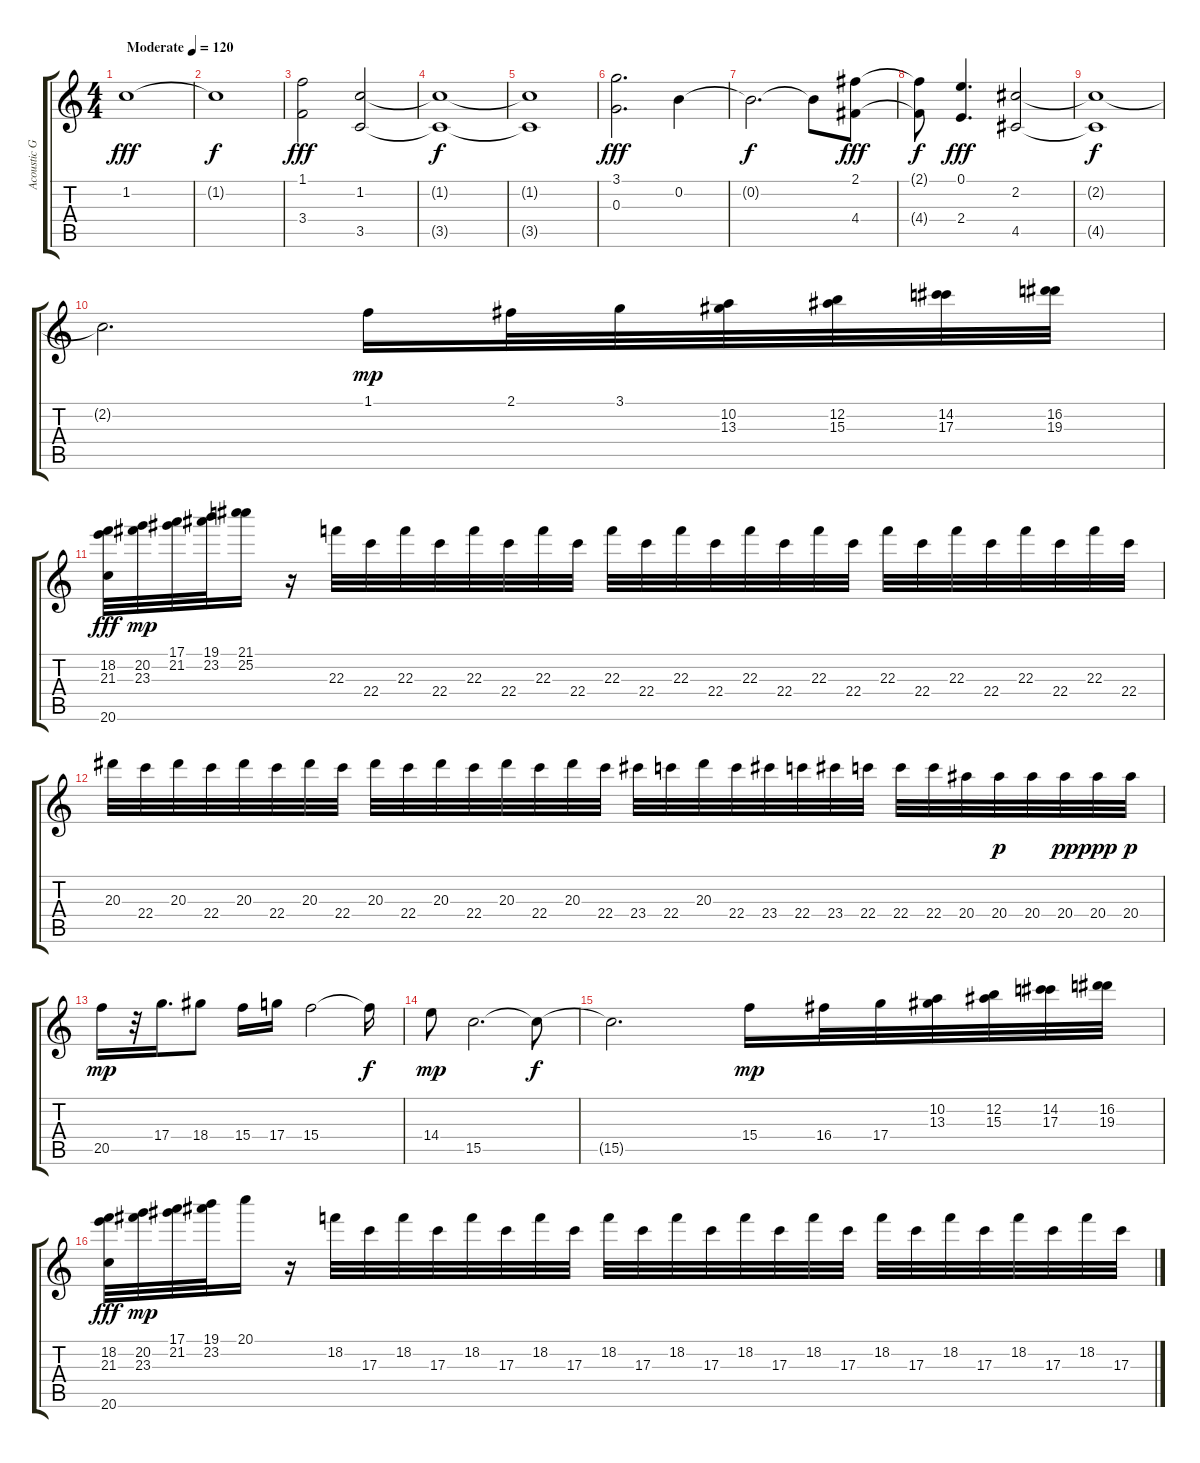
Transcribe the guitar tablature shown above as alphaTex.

\track ("Acoustic Guitar" "Acoustic G") {instrument acousticguitarsteel}
\staff {score tabs}
\tuning (E4 B3 G3 D3 A2 E2) {hide}
\ts (4 4)
\tempo (120 "Moderate")
\clef g2
\ks c
1.2.1{dy fff instrument acousticguitarsteel} |
1.2{t}.1{dy f} |
(1.1 3.4).2{dy fff} (1.2 3.5).2 |
(1.2{t} 3.5{t}).1{dy f} |
(1.2{t} 3.5{t}).1 |
(3.1 0.3).2{d dy fff} 0.2.4 |
0.2{t}.2{d dy f} 0.2{t}.8 (2.1 4.4).8{dy fff} |
(2.1{t} 4.4{t}).8{dy f} (0.1 2.4).4{d dy fff} (2.2 4.5).2 |
(2.2{t} 4.5{t}).1{dy f} |
2.2{t}.2{d} 1.1.16{dy mp} 2.1.32 3.1.32 (10.2 13.3).32 (12.2 15.3).32 (14.2 17.3).32 (16.2 19.3).32 |
(18.2 21.3 20.6).32{dy fff} (20.2 23.3).32{dy mp} (17.1 21.2).32 (19.1 23.2).32 (21.1 25.2).16 r.16 22.3.32 22.4.32 22.3.32 22.4.32 22.3.32 22.4.32 22.3.32 22.4.32 22.3.32 22.4.32 22.3.32 22.4.32 22.3.32 22.4.32 22.3.32 22.4.32 22.3.32 22.4.32 22.3.32 22.4.32 22.3.32 22.4.32 22.3.32 22.4.32 |
20.3.32 22.4.32 20.3.32 22.4.32 20.3.32 22.4.32 20.3.32 22.4.32 20.3.32 22.4.32 20.3.32 22.4.32 20.3.32 22.4.32 20.3.32 22.4.32 23.4.32 22.4.32 20.3.32 22.4.32 23.4.32 22.4.32 23.4.32 22.4.32 22.4.32 22.4.32 20.4.32 20.4.32{dy p} 20.4.32 20.4.32{dy pp} 20.4.32{dy ppp} 20.4.32{dy p} |
20.5.16{dy mp} r.32 17.4.16{d} 18.4.8 15.4.16 17.4.16 15.4.2 15.4{t}.16{dy f} |
14.4.8{dy mp} 15.5.2{d} 15.5{t}.8{dy f} |
15.5{t}.2{d} 15.4.16{dy mp} 16.4.32 17.4.32 (10.2 13.3).32 (12.2 15.3).32 (14.2 17.3).32 (16.2 19.3).32 |
(18.2 21.3 20.6).32{dy fff} (20.2 23.3).32{dy mp} (17.1 21.2).32 (19.1 23.2).32 20.1.16 r.16 18.2.32 17.3.32 18.2.32 17.3.32 18.2.32 17.3.32 18.2.32 17.3.32 18.2.32 17.3.32 18.2.32 17.3.32 18.2.32 17.3.32 18.2.32 17.3.32 18.2.32 17.3.32 18.2.32 17.3.32 18.2.32 17.3.32 18.2.32 17.3.32
